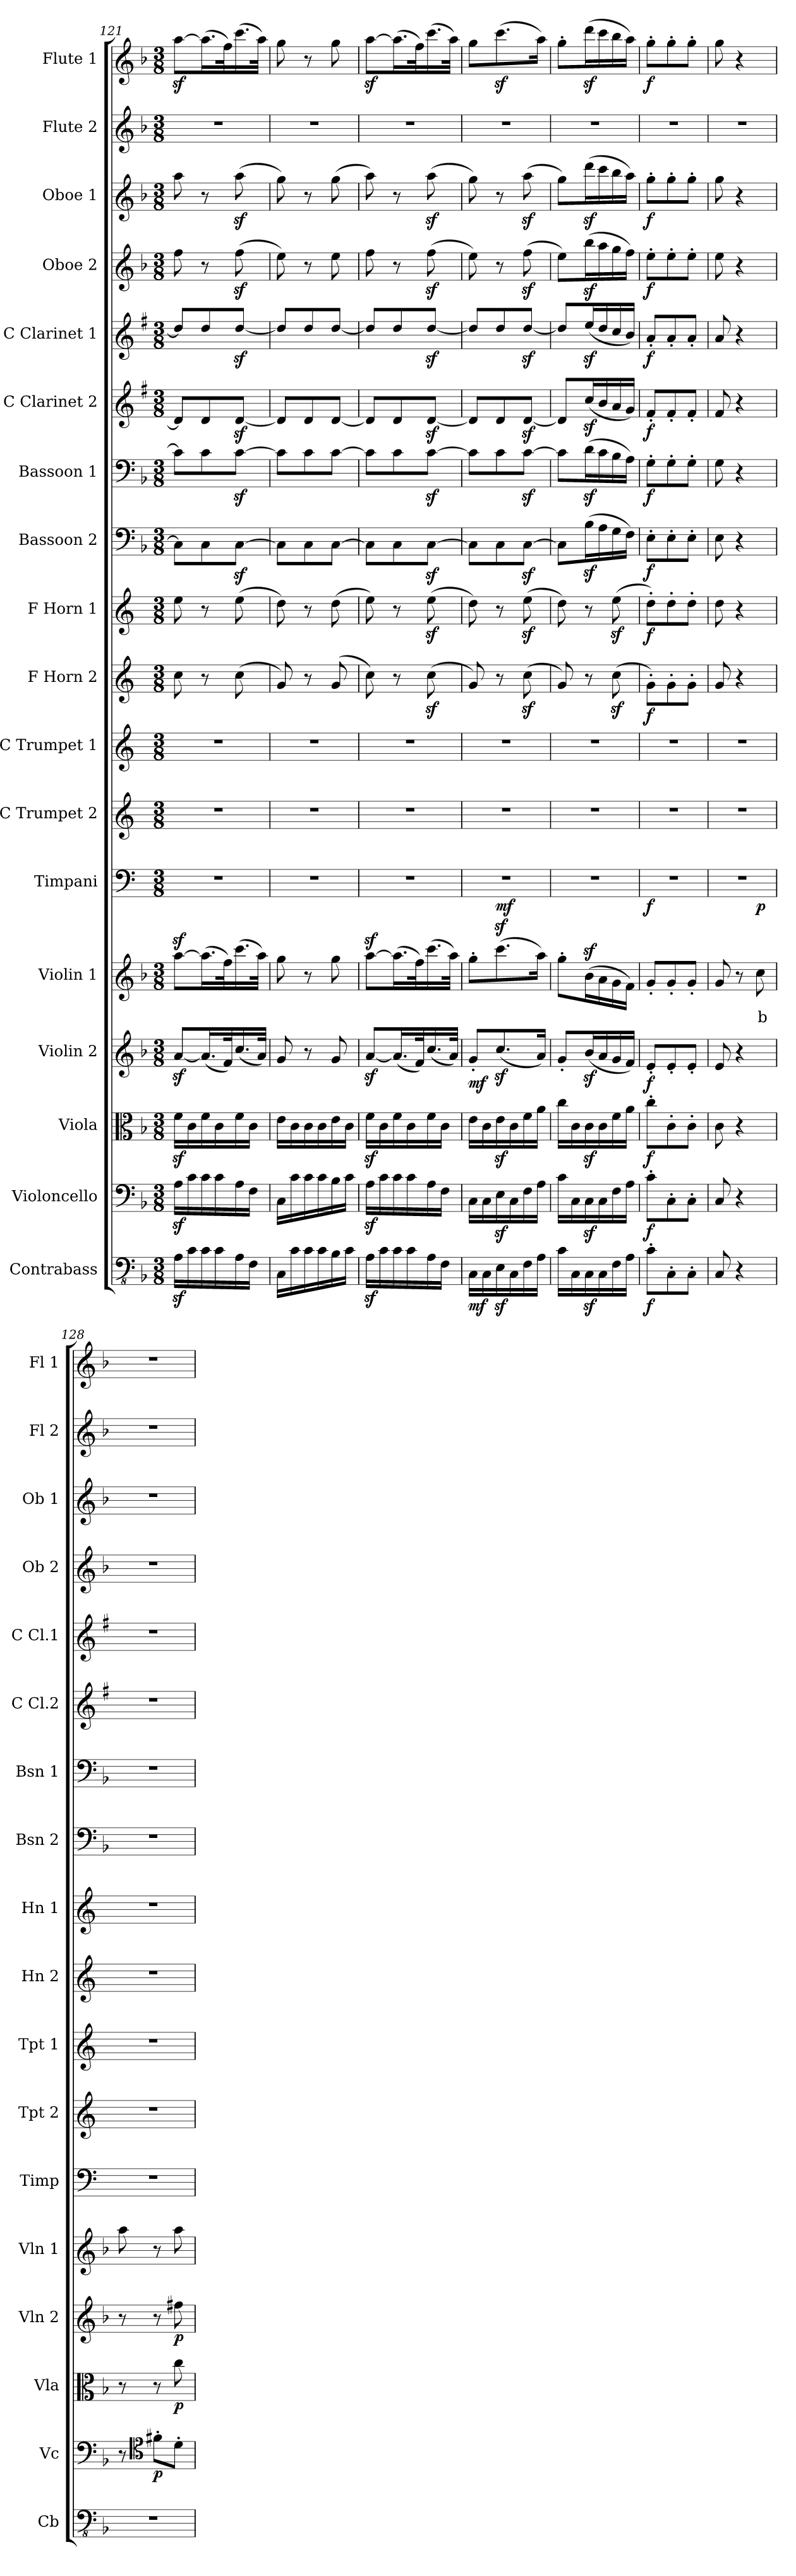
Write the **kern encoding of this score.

**kern	**dynam	**kern	**dynam	**kern	**dynam	**kern	**dynam	**kern	**text	**dynam	**kern	**kern	**kern	**kern	**dynam	**kern	**dynam	**kern	**dynam	**kern	**dynam	**kern	**dynam	**kern	**dynam	**kern	**dynam	**kern	**dynam	**kern	**kern	**dynam
*part18	*part18	*part17	*part17	*part16	*part16	*part15	*part15	*part14	*part14	*part14	*part13	*part12	*part11	*part10	*part10	*part9	*part9	*part8	*part8	*part7	*part7	*part6	*part6	*part5	*part5	*part4	*part4	*part3	*part3	*part2	*part1	*part1
*staff18	*staff18	*staff17	*staff17	*staff16	*staff16	*staff15	*staff15	*staff14	*staff14	*staff14	*staff13	*staff12	*staff11	*staff10	*staff10	*staff9	*staff9	*staff8	*staff8	*staff7	*staff7	*staff6	*staff6	*staff5	*staff5	*staff4	*staff4	*staff3	*staff3	*staff2	*staff1	*staff1
*I"Contrabass	*	*I"Violoncello	*	*I"Viola	*	*I"Violin 2	*	*I"Violin 1	*	*	*I"Timpani	*I"C Trumpet 2	*I"C Trumpet 1	*I"F Horn 2	*	*I"F Horn 1	*	*I"Bassoon 2	*	*I"Bassoon 1	*	*I"C Clarinet 2	*	*I"C Clarinet 1	*	*I"Oboe 2	*	*I"Oboe 1	*	*I"Flute 2	*I"Flute 1	*
*I'Cb	*	*I'Vc	*	*I'Vla	*	*I'Vln 2	*	*I'Vln 1	*	*	*I'Timp	*I'Tpt 2	*I'Tpt 1	*I'Hn 2	*	*I'Hn 1	*	*I'Bsn 2	*	*I'Bsn 1	*	*I'C Cl.2	*	*I'C Cl.1	*	*I'Ob 2	*	*I'Ob 1	*	*I'Fl 2	*I'Fl 1	*
*clefFv4	*	*clefF4	*	*clefC3	*	*clefG2	*	*clefG2	*	*	*clefF4	*clefG2	*clefG2	*clefG2	*	*clefG2	*	*clefF4	*	*clefF4	*	*clefG2	*	*clefG2	*	*clefG2	*	*clefG2	*	*clefG2	*clefG2	*
*	*	*	*	*	*	*	*	*	*	*	*	*	*	*ITrd4c7	*	*ITrd4c7	*	*	*	*	*	*ITrd1c2	*	*ITrd1c2	*	*	*	*	*	*	*	*
*k[b-]	*	*k[b-]	*	*k[b-]	*	*k[b-]	*	*k[b-]	*	*	*k[]	*k[]	*k[]	*k[b-]	*	*k[b-]	*	*k[b-]	*	*k[b-]	*	*k[b-]	*	*k[b-]	*	*k[b-]	*	*k[b-]	*	*k[b-]	*k[b-]	*
*F:	*	*F:	*	*F:	*	*F:	*	*F:	*	*	*	*	*	*	*	*	*	*F:	*	*F:	*	*F:	*	*F:	*	*F:	*	*F:	*	*F:	*F:	*
*M3/8	*	*M3/8	*	*M3/8	*	*M3/8	*	*M3/8	*	*	*M3/8	*M3/8	*M3/8	*M3/8	*	*M3/8	*	*M3/8	*	*M3/8	*	*M3/8	*	*M3/8	*	*M3/8	*	*M3/8	*	*M3/8	*M3/8	*
=121	=121	=121	=121	=121	=121	=121	=121	=121	=121	=121	=121	=121	=121	=121	=121	=121	=121	=121	=121	=121	=121	=121	=121	=121	=121	=121	=121	=121	=121	=121	=121	=121
16AAz<\LL	.	16Az<\LL	.	16fz<\LL	.	[8az</L	.	[8aaz<\L	.	.	4.r	4.r	4.r	8f\	.	8a\	.	8C\L]	.	8c\L]	.	8c/L]	.	8cc/L]	.	8ff\	.	8aa\	.	4.r	[8aaz<\L	.
16C\	.	16c\	.	16c\	.	.	.	.	.	.	.	.	.	.	.	.	.	.	.	.	.	.	.	.	.	.	.	.	.	.	.	.
16C\	.	16c\	.	16f\	.	(<16.a/L]	.	(>16.aa\L]	.	.	.	.	.	8r	.	8r	.	8C\	.	8c\	.	8c/	.	8cc/	.	8r	.	8r	.	.	(>16.aa\L]	.
16C\	.	16c\	.	16c\	.	.	.	.	.	.	.	.	.	.	.	.	.	.	.	.	.	.	.	.	.	.	.	.	.	.	.	.
.	.	.	.	.	.	32f/K)	.	32ff\K)	.	.	.	.	.	.	.	.	.	.	.	.	.	.	.	.	.	.	.	.	.	.	32ff\K)	.
16AA\	.	16A\	.	16f\	.	(<16.cc/	.	(>16.ccc\	.	.	.	.	.	(>8f\	.	(>8a\	.	[8Cz<\J	.	[8cz<\J	.	[8cz</J	.	[8ccz</J	.	(>8ffz<\	.	(>8aaz<\	.	.	(>16.ccc\	.
16FF\JJ	.	16F\JJ	.	16c\JJ	.	.	.	.	.	.	.	.	.	.	.	.	.	.	.	.	.	.	.	.	.	.	.	.	.	.	.	.
.	.	.	.	.	.	32a/JJk)	.	32aa\JJk)	.	.	.	.	.	.	.	.	.	.	.	.	.	.	.	.	.	.	.	.	.	.	32aa\JJk)	.
=122	=122	=122	=122	=122	=122	=122	=122	=122	=122	=122	=122	=122	=122	=122	=122	=122	=122	=122	=122	=122	=122	=122	=122	=122	=122	=122	=122	=122	=122	=122	=122	=122
16CC\LL	.	16C\LL	.	16e\LL	.	8g/	.	8gg\	.	.	4.r	4.r	4.r	8c/)	.	8g\)	.	8C\L]	.	8c\L]	.	8c/L]	.	8cc/L]	.	8ee\)	.	8gg\)	.	4.r	8gg\	.
16C\	.	16c\	.	16c\	.	.	.	.	.	.	.	.	.	.	.	.	.	.	.	.	.	.	.	.	.	.	.	.	.	.	.	.
16C\	.	16c\	.	16c\	.	8r	.	8r	.	.	.	.	.	8r	.	8r	.	8C\	.	8c\	.	8c/	.	8cc/	.	8r	.	8r	.	.	8r	.
16C\	.	16c\	.	16c\	.	.	.	.	.	.	.	.	.	.	.	.	.	.	.	.	.	.	.	.	.	.	.	.	.	.	.	.
16BB-\	.	16B-\	.	16e\	.	8g/	.	8gg\	.	.	.	.	.	(<8c/	.	(>8g\	.	[8C\J	.	[8c\J	.	[8c/J	.	[8cc/J	.	8ee\	.	(>8gg\	.	.	8gg\	.
16C\JJ	.	16c\JJ	.	16c\JJ	.	.	.	.	.	.	.	.	.	.	.	.	.	.	.	.	.	.	.	.	.	.	.	.	.	.	.	.
=123	=123	=123	=123	=123	=123	=123	=123	=123	=123	=123	=123	=123	=123	=123	=123	=123	=123	=123	=123	=123	=123	=123	=123	=123	=123	=123	=123	=123	=123	=123	=123	=123
16AAz<\LL	.	16Az<\LL	.	16fz<\LL	.	[8az</L	.	[8aaz<\L	.	.	4.r	4.r	4.r	8f\)	.	8a\)	.	8C\L]	.	8c\L]	.	8c/L]	.	8cc/L]	.	8ff\	.	8aa\)	.	4.r	[8aaz<\L	.
16C\	.	16c\	.	16c\	.	.	.	.	.	.	.	.	.	.	.	.	.	.	.	.	.	.	.	.	.	.	.	.	.	.	.	.
16C\	.	16c\	.	16f\	.	(<16.a/L]	.	(>16.aa\L]	.	.	.	.	.	8r	.	8r	.	8C\	.	8c\	.	8c/	.	8cc/	.	8r	.	8r	.	.	(>16.aa\L]	.
16C\	.	16c\	.	16c\	.	.	.	.	.	.	.	.	.	.	.	.	.	.	.	.	.	.	.	.	.	.	.	.	.	.	.	.
.	.	.	.	.	.	32f/K)	.	32ff\K)	.	.	.	.	.	.	.	.	.	.	.	.	.	.	.	.	.	.	.	.	.	.	32ff\K)	.
16AA\	.	16A\	.	16f\	.	(<16.cc/	.	(>16.ccc\	.	.	.	.	.	(>8fz<\	.	(>8az<\	.	[8Cz<\J	.	[8cz<\J	.	[8cz</J	.	[8ccz</J	.	(>8ffz<\	.	(>8aaz<\	.	.	(>16.ccc\	.
16FF\JJ	.	16F\JJ	.	16c\JJ	.	.	.	.	.	.	.	.	.	.	.	.	.	.	.	.	.	.	.	.	.	.	.	.	.	.	.	.
.	.	.	.	.	.	32a/JJk)	.	32aa\JJk)	.	.	.	.	.	.	.	.	.	.	.	.	.	.	.	.	.	.	.	.	.	.	32aa\JJk)	.
=124	=124	=124	=124	=124	=124	=124	=124	=124	=124	=124	=124	=124	=124	=124	=124	=124	=124	=124	=124	=124	=124	=124	=124	=124	=124	=124	=124	=124	=124	=124	=124	=124
!	!LO:DY:b	!	!	!	!	!	!LO:DY:b	!	!	!	!	!	!	!	!	!	!	!	!	!	!	!	!	!	!	!	!	!	!	!	!	!
16CC\LL	mf	16C\LL	.	16e\LL	.	8g'/L	mf	8gg'\L	.	.	4.r	4.r	4.r	8c/)	.	8g\)	.	8C\L]	.	8c\L]	.	8c/L]	.	8cc/L]	.	8ee\)	.	8gg\)	.	4.r	8gg\L	.
16CC\	.	16C\	.	16c\	.	.	.	.	.	.	.	.	.	.	.	.	.	.	.	.	.	.	.	.	.	.	.	.	.	.	.	.
!	!	!	!	!	!	!	!	!	!	!LO:DY:b	!	!	!	!	!	!	!	!	!	!	!	!	!	!	!	!	!	!	!	!	!	!
16EEz<\	.	16Ez<\	.	16ez<\	.	(<8.ccz</	.	(>8.cccz<\	.	mf	.	.	.	8r	.	8r	.	8C\	.	8c\	.	8c/	.	8cc/	.	8r	.	8r	.	.	(>8.cccz<\	.
16CC\	.	16C\	.	16c\	.	.	.	.	.	.	.	.	.	.	.	.	.	.	.	.	.	.	.	.	.	.	.	.	.	.	.	.
16FF\	.	16F\	.	16f\	.	.	.	.	.	.	.	.	.	(>8fz<\	.	(>8az<\	.	[8Cz<\J	.	[8cz<\J	.	[8cz</J	.	[8ccz</J	.	(>8ffz<\	.	(>8aaz<\	.	.	.	.
16AA\JJ	.	16A\JJ	.	16a\JJ	.	16a/Jk)	.	16aa\Jk)	.	.	.	.	.	.	.	.	.	.	.	.	.	.	.	.	.	.	.	.	.	.	16aa\Jk)	.
!!LO:PB:g=z
=125	=125	=125	=125	=125	=125	=125	=125	=125	=125	=125	=125	=125	=125	=125	=125	=125	=125	=125	=125	=125	=125	=125	=125	=125	=125	=125	=125	=125	=125	=125	=125	=125
16C\LL	.	16c\LL	.	16cc\LL	.	8g'/L	.	8gg'\L	.	.	4.r	4.r	4.r	8c/)	.	8g\)	.	8C\L]	.	8c\L]	.	8c/L]	.	8cc/L]	.	8ee\L)	.	8gg\L)	.	4.r	8gg'\L	.
16CC\	.	16C\	.	16c\	.	.	.	.	.	.	.	.	.	.	.	.	.	.	.	.	.	.	.	.	.	.	.	.	.	.	.	.
16CCz<\	.	16Cz<\	.	16cz<\	.	(<16b-z</L	.	(>16b-z<\L	.	.	.	.	.	8r	.	8r	.	(>16B-z<\L	.	(>16dz<\L	.	(<16b-z</L	.	(<16ddz</L	.	(>16bb-z<\L	.	(>16dddz<\L	.	.	(>16dddz<\L	.
16CC\	.	16C\	.	16c\	.	16a/	.	16a\	.	.	.	.	.	.	.	.	.	16A\	.	16c\	.	16a/	.	16cc/	.	16aa\	.	16ccc\	.	.	16ccc\	.
16FF\	.	16F\	.	16f\	.	16g/	.	16g\	.	.	.	.	.	(>8fz<\	.	(>8az<\	.	16G\	.	16B-\	.	16g/	.	16b-/	.	16gg\	.	16bb-\	.	.	16bb-\	.
16AA\JJ	.	16A\JJ	.	16a\JJ	.	16f/JJ)	.	16f\JJ)	.	.	.	.	.	.	.	.	.	16F\JJ)	.	16A\JJ)	.	16f/JJ)	.	16a/JJ)	.	16ff\JJ)	.	16aa\JJ)	.	.	16aa\JJ)	.
=126	=126	=126	=126	=126	=126	=126	=126	=126	=126	=126	=126	=126	=126	=126	=126	=126	=126	=126	=126	=126	=126	=126	=126	=126	=126	=126	=126	=126	=126	=126	=126	=126
!	!LO:DY:b	!	!LO:DY:b	!	!LO:DY:b	!	!LO:DY:b	!	!	!LO:DY:b	!	!	!	!	!LO:DY:b	!	!LO:DY:b	!	!LO:DY:b	!	!LO:DY:b	!	!LO:DY:b	!	!LO:DY:b	!	!LO:DY:b	!	!LO:DY:b	!	!	!LO:DY:b
8C'\L	f	8c'\L	f	8cc'\L	f	8e'/L	f	8g'/L	.	f	4.r	4.r	4.r	8c'\L)	f	8g'\L)	f	8E'\L	f	8G'\L	f	8e'/L	f	8g'/L	f	8ee'\L	f	8gg'\L	f	4.r	8gg'\L	f
8CC'\	.	8C'\	.	8c'\	.	8e'/	.	8g'/	.	.	.	.	.	8c'\	.	8g'\	.	8E'\	.	8G'\	.	8e'/	.	8g'/	.	8ee'\	.	8gg'\	.	.	8gg'\	.
8CC'\J	.	8C'\J	.	8c'\J	.	8e'/J	.	8g'/J	.	.	.	.	.	8c'\J	.	8g'\J	.	8E'\J	.	8G'\J	.	8e'/J	.	8g'/J	.	8ee'\J	.	8gg'\J	.	.	8gg'\J	.
=127	=127	=127	=127	=127	=127	=127	=127	=127	=127	=127	=127	=127	=127	=127	=127	=127	=127	=127	=127	=127	=127	=127	=127	=127	=127	=127	=127	=127	=127	=127	=127	=127
8CC/	.	8C/	.	8c\	.	8e/	.	8g/	.	.	4.r	4.r	4.r	8c/	.	8g\	.	8E\	.	8G\	.	8e/	.	8g/	.	8ee\	.	8gg\	.	4.r	8gg\	.
4r	.	4r	.	4r	.	4r	.	8r	.	.	.	.	.	4r	.	4r	.	4r	.	4r	.	4r	.	4r	.	4r	.	4r	.	.	4r	.
!	!	!	!	!	!	!	!	!	!LO:LY:b:color=#FF0000	!LO:DY:b	!	!	!	!	!	!	!	!	!	!	!	!	!	!	!	!	!	!	!	!	!	!
.	.	.	.	.	.	.	.	8cc\	b	p	.	.	.	.	.	.	.	.	.	.	.	.	.	.	.	.	.	.	.	.	.	.
=128	=128	=128	=128	=128	=128	=128	=128	=128	=128	=128	=128	=128	=128	=128	=128	=128	=128	=128	=128	=128	=128	=128	=128	=128	=128	=128	=128	=128	=128	=128	=128	=128
4.r	.	8r	.	8r	.	8r	.	8aa\	.	.	4.r	4.r	4.r	4.r	.	4.r	.	4.r	.	4.r	.	4.r	.	4.r	.	4.r	.	4.r	.	4.r	4.r	.
*	*	*clefC4	*	*	*	*	*	*	*	*	*	*	*	*	*	*	*	*	*	*	*	*	*	*	*	*	*	*	*	*	*	*
!	!	!	!LO:DY:b	!	!	!	!	!	!	!	!	!	!	!	!	!	!	!	!	!	!	!	!	!	!	!	!	!	!	!	!	!
.	.	8f#X'\L	p	8r	.	8r	.	8r	.	.	.	.	.	.	.	.	.	.	.	.	.	.	.	.	.	.	.	.	.	.	.	.
!	!	!	!	!	!LO:DY:b	!	!LO:DY:b	!	!	!	!	!	!	!	!	!	!	!	!	!	!	!	!	!	!	!	!	!	!	!	!	!
.	.	8d'\J	.	8cc\	p	8ff#X\	p	8aa\	.	.	.	.	.	.	.	.	.	.	.	.	.	.	.	.	.	.	.	.	.	.	.	.
=	=	=	=	=	=	=	=	=	=	=	=	=	=	=	=	=	=	=	=	=	=	=	=	=	=	=	=	=	=	=	=	=
*-	*-	*-	*-	*-	*-	*-	*-	*-	*-	*-	*-	*-	*-	*-	*-	*-	*-	*-	*-	*-	*-	*-	*-	*-	*-	*-	*-	*-	*-	*-	*-	*-
